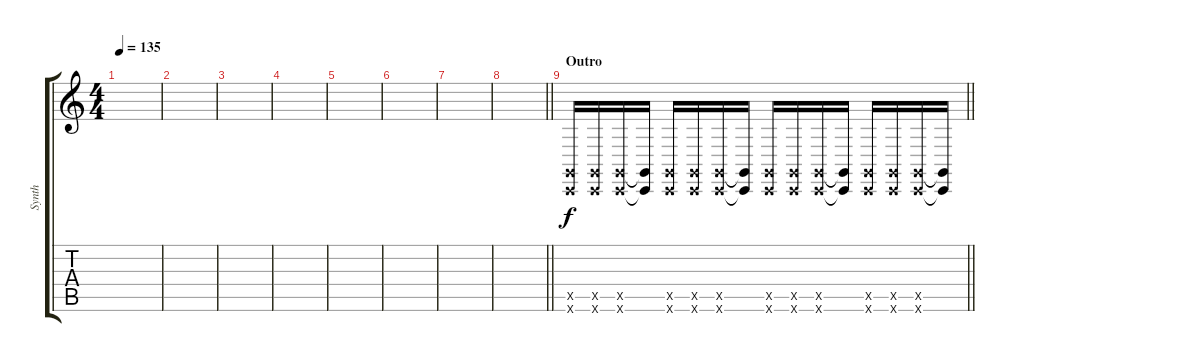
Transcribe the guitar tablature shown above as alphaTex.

\track ("Synth" "Synth") {instrument fx7echoes}
\staff {score tabs}
\tuning (D4 A3 F3 C3 G2 C2) {hide}
\ts (4 4)
\tempo 135
\clef g2
\ks c
|
|
|
|
|
|
|
\barLineRight lightlight
|
\section ("" "Outro")
\barLineRight lightlight
(0.5{x} 0.6{x}).16{instrument gunshot} (0.5{x} 0.6{x}).16 (0.5{x} 0.6{x}).16 (0.5{t} 0.6{t}).16 (0.5{x} 0.6{x}).16 (0.5{x} 0.6{x}).16 (0.5{x} 0.6{x}).16 (0.5{t} 0.6{t}).16 (0.5{x} 0.6{x}).16 (0.5{x} 0.6{x}).16 (0.5{x} 0.6{x}).16 (0.5{t} 0.6{t}).16 (0.5{x} 0.6{x}).16 (0.5{x} 0.6{x}).16 (0.5{x} 0.6{x}).16 (0.5{t} 0.6{t}).16
